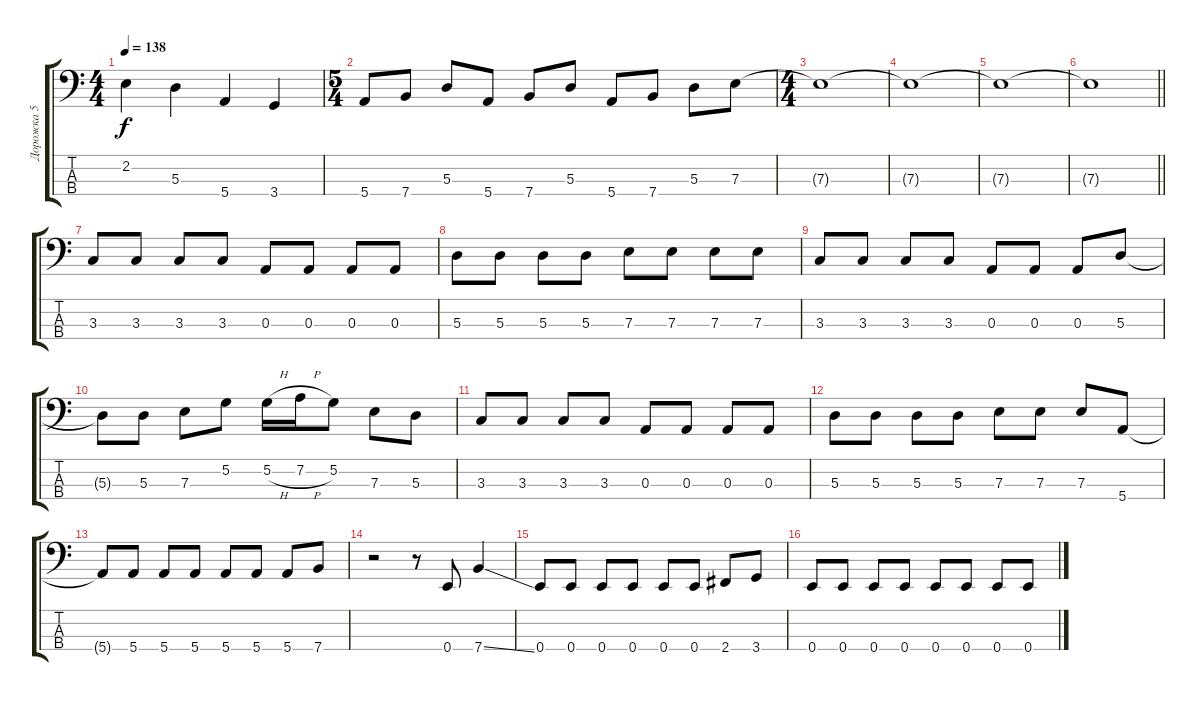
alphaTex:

\track ("Дорожка 5" "Дорожка 5") {instrument electricbassfinger}
\staff {score tabs}
\tuning (G2 D2 A1 E1) {hide}
\ts (4 4)
\tempo 138
\clef f4
\ks c
2.2.4{dy f} 5.3.4 5.4.4 3.4.4 |
\ts (5 4)
5.4.8 7.4.8 5.3.8 5.4.8 7.4.8 5.3.8 5.4.8 7.4.8 5.3.8 7.3.8 |
\ts (4 4)
7.3{t}.1 |
7.3{t}.1 |
7.3{t}.1 |
\barLineRight lightlight
7.3{t}.1 |
3.3.8 3.3.8 3.3.8 3.3.8 0.3.8 0.3.8 0.3.8 0.3.8 |
5.3.8 5.3.8 5.3.8 5.3.8 7.3.8 7.3.8 7.3.8 7.3.8 |
3.3.8 3.3.8 3.3.8 3.3.8 0.3.8 0.3.8 0.3.8 5.3.8 |
5.3{t}.8 5.3.8 7.3.8 5.2.8 5.2{h}.16 7.2{h}.16 5.2.8 7.3.8 5.3.8 |
3.3.8 3.3.8 3.3.8 3.3.8 0.3.8 0.3.8 0.3.8 0.3.8 |
5.3.8 5.3.8 5.3.8 5.3.8 7.3.8 7.3.8 7.3.8 5.4.8 |
5.4{t}.8 5.4.8 5.4.8 5.4.8 5.4.8 5.4.8 5.4.8 7.4.8 |
r.2 r.8 0.4.8 7.4{ss}.4 |
0.4.8 0.4.8 0.4.8 0.4.8 0.4.8 0.4.8 2.4.8 3.4.8 |
0.4.8 0.4.8 0.4.8 0.4.8 0.4.8 0.4.8 0.4.8 0.4.8
